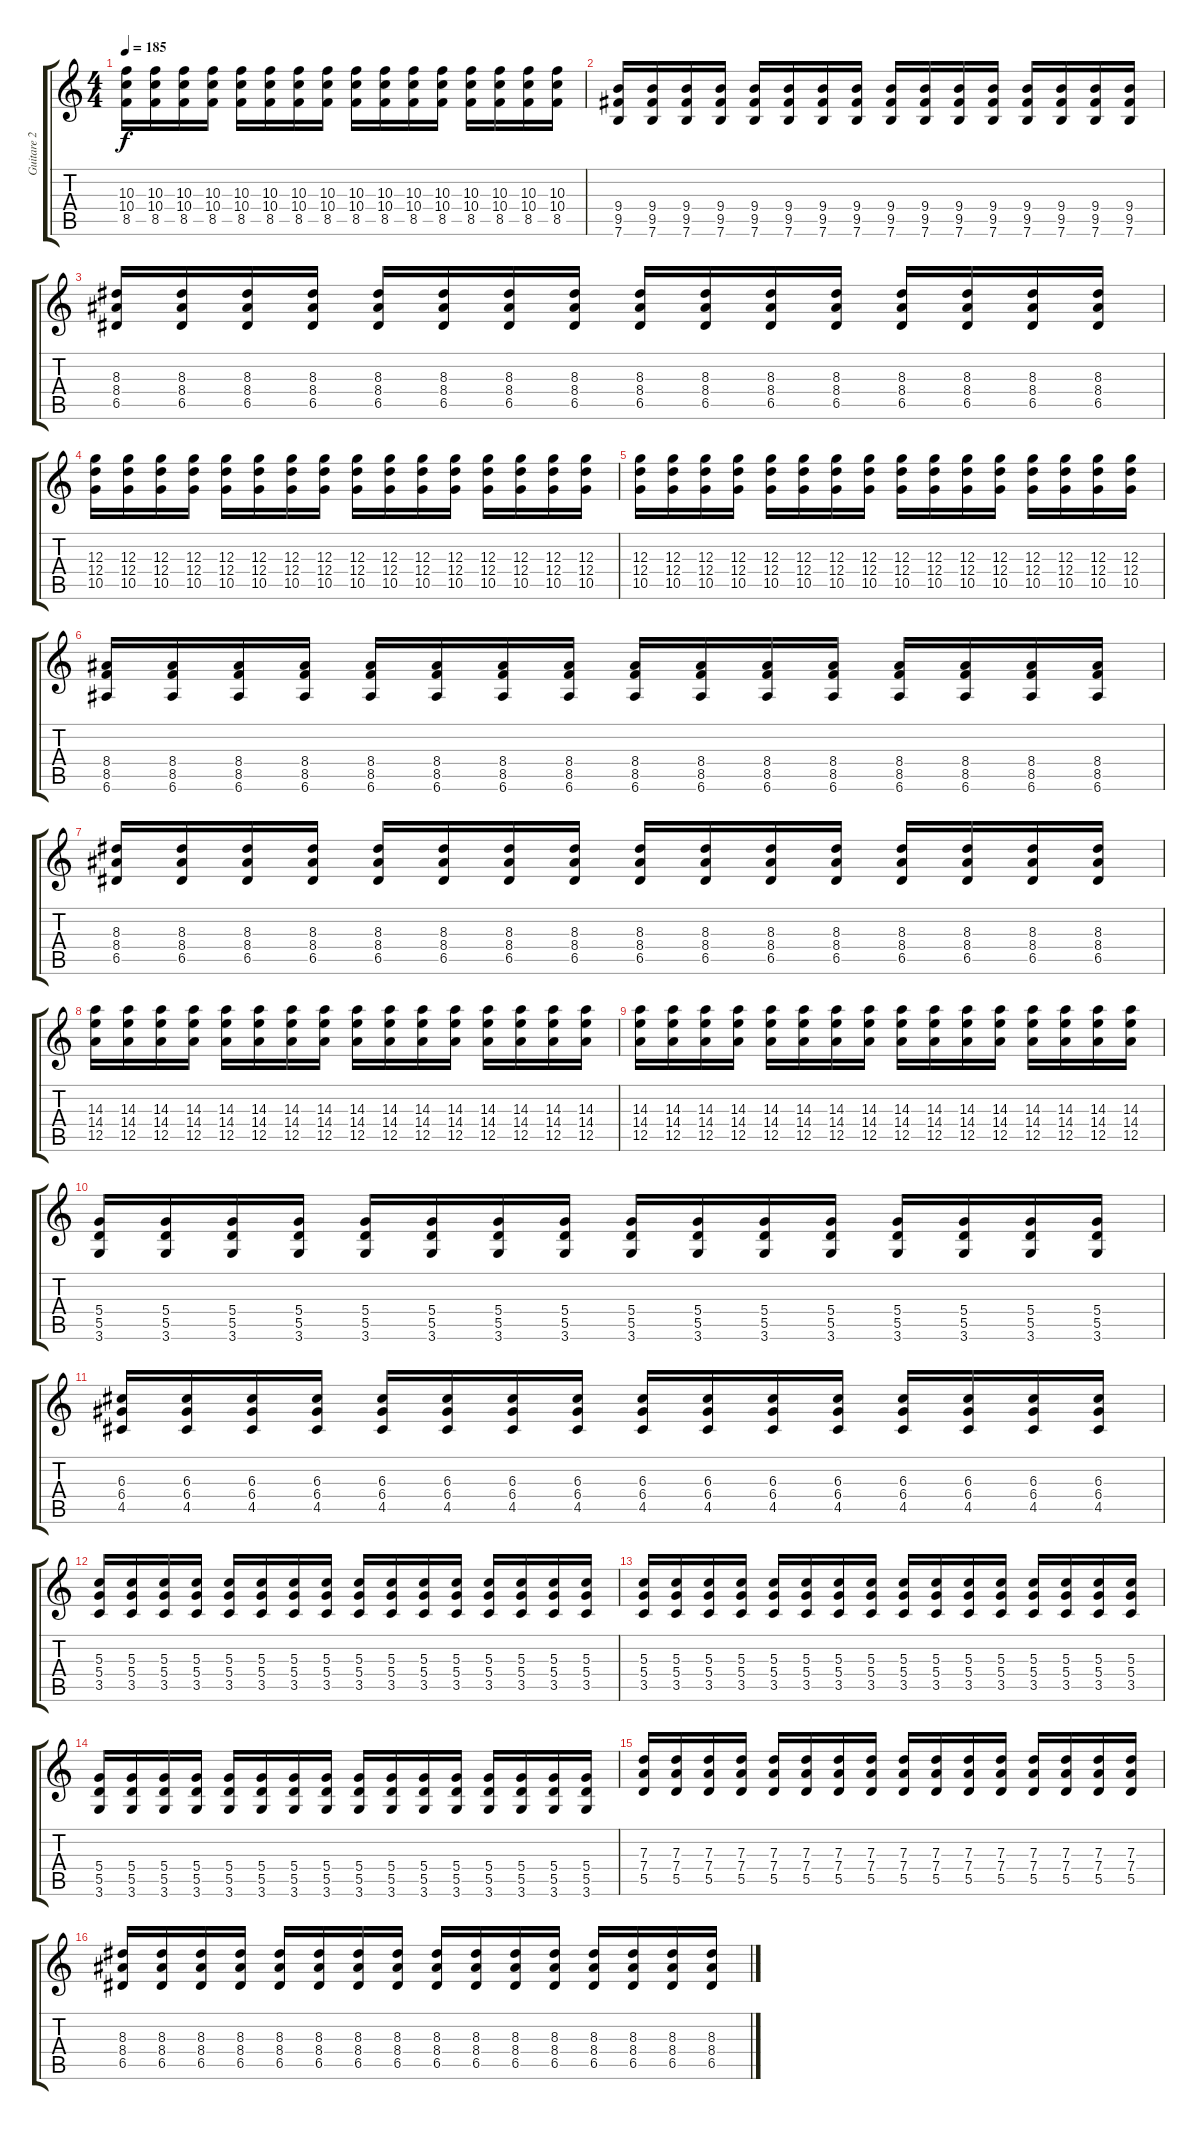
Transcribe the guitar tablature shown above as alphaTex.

\track ("Guitare 2" "Guitare 2") {instrument distortionguitar}
\staff {score tabs}
\tuning (E4 B3 G3 D3 A2 E2) {hide}
\ts (4 4)
\tempo 185
\clef g2
\ks c
(10.3 10.4 8.5).16{dy f} (10.3 10.4 8.5).16 (10.3 10.4 8.5).16 (10.3 10.4 8.5).16 (10.3 10.4 8.5).16 (10.3 10.4 8.5).16 (10.3 10.4 8.5).16 (10.3 10.4 8.5).16 (10.3 10.4 8.5).16 (10.3 10.4 8.5).16 (10.3 10.4 8.5).16 (10.3 10.4 8.5).16 (10.3 10.4 8.5).16 (10.3 10.4 8.5).16 (10.3 10.4 8.5).16 (10.3 10.4 8.5).16 |
(9.4 9.5 7.6).16 (9.4 9.5 7.6).16 (9.4 9.5 7.6).16 (9.4 9.5 7.6).16 (9.4 9.5 7.6).16 (9.4 9.5 7.6).16 (9.4 9.5 7.6).16 (9.4 9.5 7.6).16 (9.4 9.5 7.6).16 (9.4 9.5 7.6).16 (9.4 9.5 7.6).16 (9.4 9.5 7.6).16 (9.4 9.5 7.6).16 (9.4 9.5 7.6).16 (9.4 9.5 7.6).16 (9.4 9.5 7.6).16 |
(8.3 8.4 6.5).16 (8.3 8.4 6.5).16 (8.3 8.4 6.5).16 (8.3 8.4 6.5).16 (8.3 8.4 6.5).16 (8.3 8.4 6.5).16 (8.3 8.4 6.5).16 (8.3 8.4 6.5).16 (8.3 8.4 6.5).16 (8.3 8.4 6.5).16 (8.3 8.4 6.5).16 (8.3 8.4 6.5).16 (8.3 8.4 6.5).16 (8.3 8.4 6.5).16 (8.3 8.4 6.5).16 (8.3 8.4 6.5).16 |
(12.3 12.4 10.5).16 (12.3 12.4 10.5).16 (12.3 12.4 10.5).16 (12.3 12.4 10.5).16 (12.3 12.4 10.5).16 (12.3 12.4 10.5).16 (12.3 12.4 10.5).16 (12.3 12.4 10.5).16 (12.3 12.4 10.5).16 (12.3 12.4 10.5).16 (12.3 12.4 10.5).16 (12.3 12.4 10.5).16 (12.3 12.4 10.5).16 (12.3 12.4 10.5).16 (12.3 12.4 10.5).16 (12.3 12.4 10.5).16 |
(12.3 12.4 10.5).16 (12.3 12.4 10.5).16 (12.3 12.4 10.5).16 (12.3 12.4 10.5).16 (12.3 12.4 10.5).16 (12.3 12.4 10.5).16 (12.3 12.4 10.5).16 (12.3 12.4 10.5).16 (12.3 12.4 10.5).16 (12.3 12.4 10.5).16 (12.3 12.4 10.5).16 (12.3 12.4 10.5).16 (12.3 12.4 10.5).16 (12.3 12.4 10.5).16 (12.3 12.4 10.5).16 (12.3 12.4 10.5).16 |
(8.4 8.5 6.6).16 (8.4 8.5 6.6).16 (8.4 8.5 6.6).16 (8.4 8.5 6.6).16 (8.4 8.5 6.6).16 (8.4 8.5 6.6).16 (8.4 8.5 6.6).16 (8.4 8.5 6.6).16 (8.4 8.5 6.6).16 (8.4 8.5 6.6).16 (8.4 8.5 6.6).16 (8.4 8.5 6.6).16 (8.4 8.5 6.6).16 (8.4 8.5 6.6).16 (8.4 8.5 6.6).16 (8.4 8.5 6.6).16 |
(8.3 8.4 6.5).16 (8.3 8.4 6.5).16 (8.3 8.4 6.5).16 (8.3 8.4 6.5).16 (8.3 8.4 6.5).16 (8.3 8.4 6.5).16 (8.3 8.4 6.5).16 (8.3 8.4 6.5).16 (8.3 8.4 6.5).16 (8.3 8.4 6.5).16 (8.3 8.4 6.5).16 (8.3 8.4 6.5).16 (8.3 8.4 6.5).16 (8.3 8.4 6.5).16 (8.3 8.4 6.5).16 (8.3 8.4 6.5).16 |
(14.3 14.4 12.5).16 (14.3 14.4 12.5).16 (14.3 14.4 12.5).16 (14.3 14.4 12.5).16 (14.3 14.4 12.5).16 (14.3 14.4 12.5).16 (14.3 14.4 12.5).16 (14.3 14.4 12.5).16 (14.3 14.4 12.5).16 (14.3 14.4 12.5).16 (14.3 14.4 12.5).16 (14.3 14.4 12.5).16 (14.3 14.4 12.5).16 (14.3 14.4 12.5).16 (14.3 14.4 12.5).16 (14.3 14.4 12.5).16 |
(14.3 14.4 12.5).16 (14.3 14.4 12.5).16 (14.3 14.4 12.5).16 (14.3 14.4 12.5).16 (14.3 14.4 12.5).16 (14.3 14.4 12.5).16 (14.3 14.4 12.5).16 (14.3 14.4 12.5).16 (14.3 14.4 12.5).16 (14.3 14.4 12.5).16 (14.3 14.4 12.5).16 (14.3 14.4 12.5).16 (14.3 14.4 12.5).16 (14.3 14.4 12.5).16 (14.3 14.4 12.5).16 (14.3 14.4 12.5).16 |
(5.4 5.5 3.6).16 (5.4 5.5 3.6).16 (5.4 5.5 3.6).16 (5.4 5.5 3.6).16 (5.4 5.5 3.6).16 (5.4 5.5 3.6).16 (5.4 5.5 3.6).16 (5.4 5.5 3.6).16 (5.4 5.5 3.6).16 (5.4 5.5 3.6).16 (5.4 5.5 3.6).16 (5.4 5.5 3.6).16 (5.4 5.5 3.6).16 (5.4 5.5 3.6).16 (5.4 5.5 3.6).16 (5.4 5.5 3.6).16 |
(6.3 6.4 4.5).16 (6.3 6.4 4.5).16 (6.3 6.4 4.5).16 (6.3 6.4 4.5).16 (6.3 6.4 4.5).16 (6.3 6.4 4.5).16 (6.3 6.4 4.5).16 (6.3 6.4 4.5).16 (6.3 6.4 4.5).16 (6.3 6.4 4.5).16 (6.3 6.4 4.5).16 (6.3 6.4 4.5).16 (6.3 6.4 4.5).16 (6.3 6.4 4.5).16 (6.3 6.4 4.5).16 (6.3 6.4 4.5).16 |
(5.3 5.4 3.5).16 (5.3 5.4 3.5).16 (5.3 5.4 3.5).16 (5.3 5.4 3.5).16 (5.3 5.4 3.5).16 (5.3 5.4 3.5).16 (5.3 5.4 3.5).16 (5.3 5.4 3.5).16 (5.3 5.4 3.5).16 (5.3 5.4 3.5).16 (5.3 5.4 3.5).16 (5.3 5.4 3.5).16 (5.3 5.4 3.5).16 (5.3 5.4 3.5).16 (5.3 5.4 3.5).16 (5.3 5.4 3.5).16 |
(5.3 5.4 3.5).16 (5.3 5.4 3.5).16 (5.3 5.4 3.5).16 (5.3 5.4 3.5).16 (5.3 5.4 3.5).16 (5.3 5.4 3.5).16 (5.3 5.4 3.5).16 (5.3 5.4 3.5).16 (5.3 5.4 3.5).16 (5.3 5.4 3.5).16 (5.3 5.4 3.5).16 (5.3 5.4 3.5).16 (5.3 5.4 3.5).16 (5.3 5.4 3.5).16 (5.3 5.4 3.5).16 (5.3 5.4 3.5).16 |
(5.4 5.5 3.6).16 (5.4 5.5 3.6).16 (5.4 5.5 3.6).16 (5.4 5.5 3.6).16 (5.4 5.5 3.6).16 (5.4 5.5 3.6).16 (5.4 5.5 3.6).16 (5.4 5.5 3.6).16 (5.4 5.5 3.6).16 (5.4 5.5 3.6).16 (5.4 5.5 3.6).16 (5.4 5.5 3.6).16 (5.4 5.5 3.6).16 (5.4 5.5 3.6).16 (5.4 5.5 3.6).16 (5.4 5.5 3.6).16 |
(7.3 7.4 5.5).16 (7.3 7.4 5.5).16 (7.3 7.4 5.5).16 (7.3 7.4 5.5).16 (7.3 7.4 5.5).16 (7.3 7.4 5.5).16 (7.3 7.4 5.5).16 (7.3 7.4 5.5).16 (7.3 7.4 5.5).16 (7.3 7.4 5.5).16 (7.3 7.4 5.5).16 (7.3 7.4 5.5).16 (7.3 7.4 5.5).16 (7.3 7.4 5.5).16 (7.3 7.4 5.5).16 (7.3 7.4 5.5).16 |
(8.3 8.4 6.5).16 (8.3 8.4 6.5).16 (8.3 8.4 6.5).16 (8.3 8.4 6.5).16 (8.3 8.4 6.5).16 (8.3 8.4 6.5).16 (8.3 8.4 6.5).16 (8.3 8.4 6.5).16 (8.3 8.4 6.5).16 (8.3 8.4 6.5).16 (8.3 8.4 6.5).16 (8.3 8.4 6.5).16 (8.3 8.4 6.5).16 (8.3 8.4 6.5).16 (8.3 8.4 6.5).16 (8.3 8.4 6.5).16
